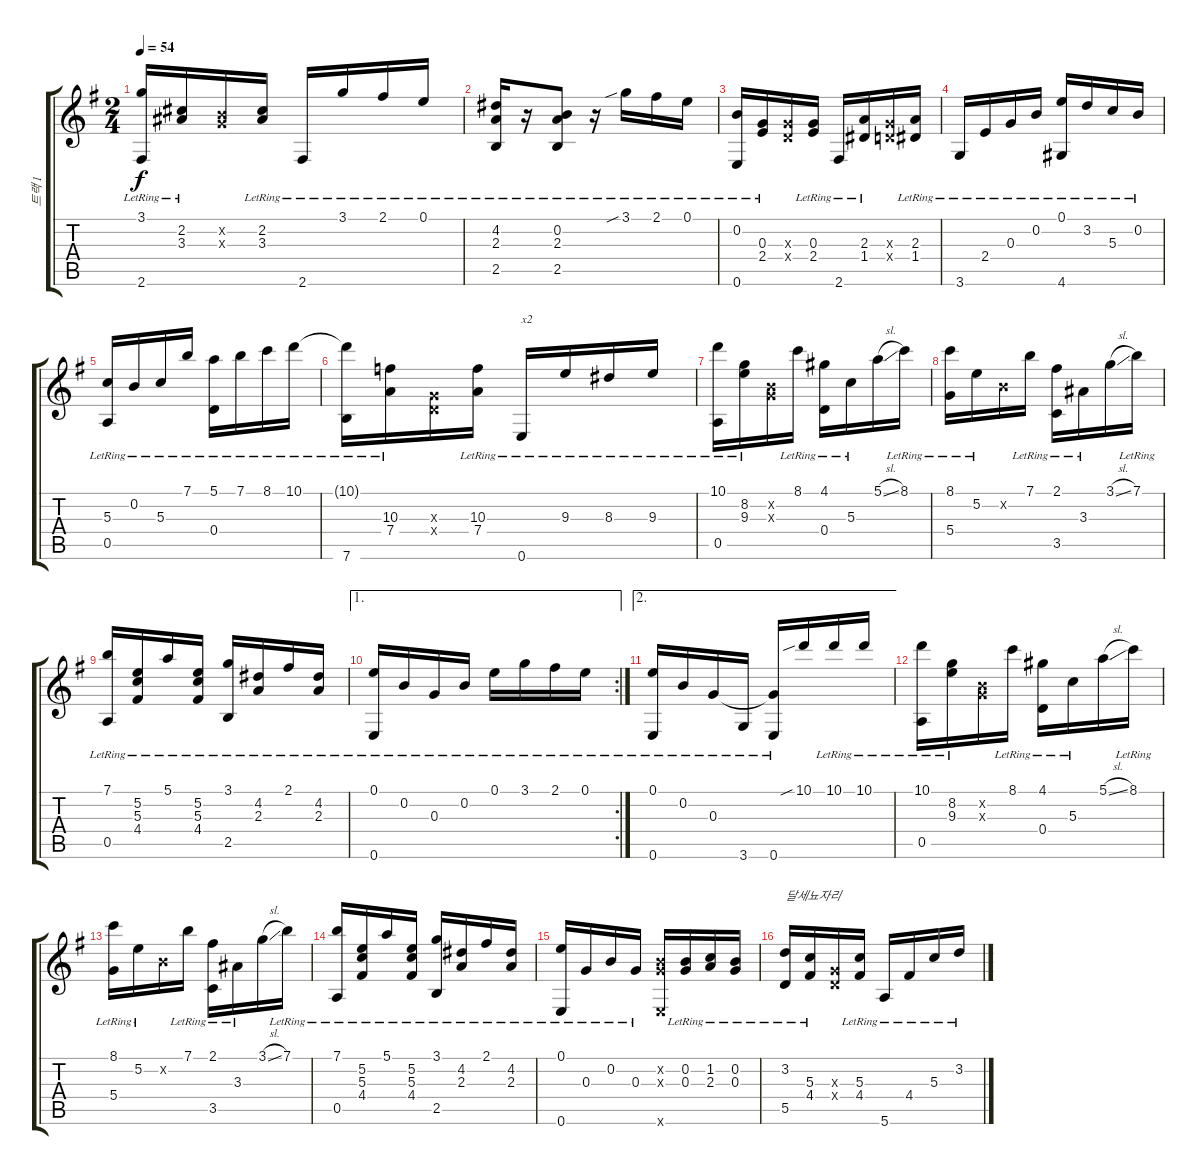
\track ("트랙 1" "트랙 1") {instrument acousticguitarnylon}
\staff {score tabs}
\tuning (E4 B3 G3 D3 A2 E2) {hide}
\ts (2 4)
\tempo 54
\clef g2
\ks g
(3.1{lr} 2.6{lr}).16{dy f} (2.2{lr} 3.3{lr}).16 (0.2{x} 0.3{x}).16 (2.2{lr} 3.3{lr}).16 2.6{lr}.16 3.1{lr}.16 2.1{lr}.16 0.1{lr}.16 |
(4.2{lr} 2.3{lr} 2.5{lr}).16 r.16 (0.2{lr} 2.3{lr} 2.5{lr}).8 r.16 3.1{sib lr}.16 2.1{lr}.16 0.1{lr}.16 |
(0.2{lr} 0.6{lr}).16 (0.3{lr} 2.4{lr}).16 (0.3{x} 0.4{x}).16 (0.3{lr} 2.4{lr}).16 2.6{lr}.16 (2.3{lr} 1.4{lr}).16 (0.3{x} 0.4{x}).16 (2.3{lr} 1.4{lr}).16 |
3.6{lr}.16 2.4{lr}.16 0.3{lr}.16 0.2{lr}.16 (0.1{lr} 4.6{lr}).16 3.2{lr}.16 5.3{lr}.16 0.2{lr}.16 |
(5.3{lr} 0.5{lr}).16 0.2{lr}.16 5.3{lr}.16 7.1{lr}.16 (5.1{lr} 0.4{lr}).16 7.1{lr}.16 8.1{lr}.16 10.1{lr}.16 |
(10.1{t} 7.6{lr}).16 (10.3{lr} 7.4{lr}).16 (0.3{x} 0.4{x}).16 (10.3{lr} 7.4{lr}).16 0.6{lr}.16{txt "x2"} 9.3{lr}.16 8.3{lr}.16 9.3{lr}.16 |
(10.1{lr} 0.5{lr}).16 (8.2{lr} 9.3{lr}).16 (0.2{x} 0.3{x}).16 8.1{lr}.16 (4.1{lr} 0.4{lr}).16 5.3{lr}.16 5.1{sl}.16 8.1{lr}.16 |
(8.1{lr} 5.4{lr}).16 5.2{lr}.16 0.2{x}.16 7.1{lr}.16 (2.1{lr} 3.5{lr}).16 3.3{lr}.16 3.1{sl}.16 7.1{lr}.16 |
(7.1{lr} 0.5{lr}).16 (5.2{lr} 5.3{lr} 4.4{lr}).16 5.1{lr}.16 (5.2{lr} 5.3{lr} 4.4{lr}).16 (3.1{lr} 2.5{lr}).16 (4.2{lr} 2.3{lr}).16 2.1{lr}.16 (4.2{lr} 2.3{lr}).16 |
\ae 1
\rc 2
(0.1{lr} 0.6{lr}).16 0.2{lr}.16 0.3{lr}.16 0.2{lr}.16 0.1{lr}.16 3.1{lr}.16 2.1{lr}.16 0.1{lr}.16 |
\ae 2
(0.1{lr} 0.6{lr}).16 0.2{lr}.16 0.3{lr}.16 3.6{lr}.16 (0.3{t} 0.6{lr}).16 10.1{sib}.16 10.1{lr}.16 10.1{lr}.16 |
(10.1{lr} 0.5{lr}).16 (8.2{lr} 9.3{lr}).16 (0.2{x} 0.3{x}).16 8.1{lr}.16 (4.1{lr} 0.4{lr}).16 5.3{lr}.16 5.1{sl}.16 8.1{lr}.16 |
(8.1{lr} 5.4{lr}).16 5.2{lr}.16 0.2{x}.16 7.1{lr}.16 (2.1{lr} 3.5{lr}).16 3.3{lr}.16 3.1{sl}.16 7.1{lr}.16 |
(7.1{lr} 0.5{lr}).16 (5.2{lr} 5.3{lr} 4.4{lr}).16 5.1{lr}.16 (5.2{lr} 5.3{lr} 4.4{lr}).16 (3.1{lr} 2.5{lr}).16 (4.2{lr} 2.3{lr}).16 2.1{lr}.16 (4.2{lr} 2.3{lr}).16 |
(0.1{lr} 0.6{lr}).16 0.3{lr}.16 0.2{lr}.16 0.3{lr}.16 (0.2{x} 0.3{x} 0.6{x}).16 (0.2{lr} 0.3{lr}).16 (1.2{lr} 2.3{lr}).16 (0.2{lr} 0.3{lr}).16 |
(3.2{lr} 5.5{lr}).16{txt "달세뇨자리"} (5.3{lr} 4.4{lr}).16 (0.3{x} 0.4{x}).16 (5.3{lr} 4.4{lr}).16 5.6{lr}.16 4.4{lr}.16 5.3{lr}.16 3.2{lr}.16
